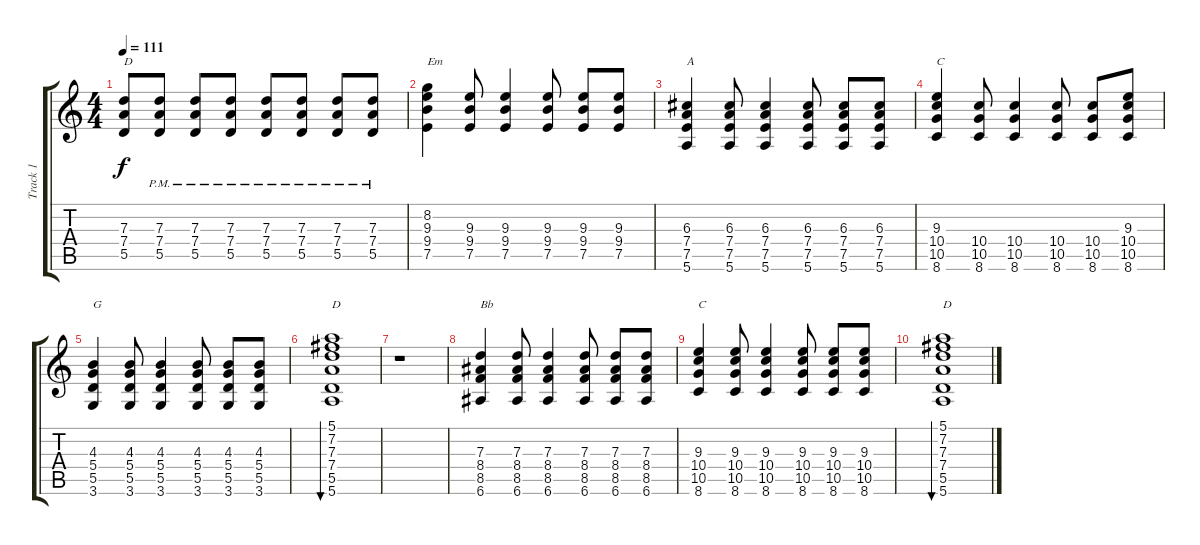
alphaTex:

\track ("Track 1" "Track 1") {instrument acousticguitarsteel}
\staff {score tabs}
\tuning (E4 B3 G3 D3 A2 E2) {hide}
\ts (4 4)
\tempo 111
\clef g2
\ks c
(7.3 7.4 5.5).8{txt "D" dy f} (7.3{pm} 7.4{pm} 5.5{pm}).8{volume 10} (7.3{pm} 7.4{pm} 5.5{pm}).8{volume 16} (7.3{pm} 7.4{pm} 5.5{pm}).8 (7.3{pm} 7.4{pm} 5.5{pm}).8 (7.3{pm} 7.4{pm} 5.5{pm}).8 (7.3{pm} 7.4{pm} 5.5{pm}).8 (7.3{pm} 7.4{pm} 5.5{pm}).8 |
(8.2 9.3 9.4 7.5).4{txt "Em"} (9.3 9.4 7.5).8 (9.3 9.4 7.5).4 (9.3 9.4 7.5).8 (9.3 9.4 7.5).8 (9.3 9.4 7.5).8 |
(6.3 7.4 7.5 5.6).4{txt "A"} (6.3 7.4 7.5 5.6).8 (6.3 7.4 7.5 5.6).4 (6.3 7.4 7.5 5.6).8 (6.3 7.4 7.5 5.6).8 (6.3 7.4 7.5 5.6).8 |
(9.3 10.4 10.5 8.6).4{txt "C"} (10.4 10.5 8.6).8 (10.4 10.5 8.6).4 (10.4 10.5 8.6).8 (10.4 10.5 8.6).8 (9.3 10.4 10.5 8.6).8 |
(4.3 5.4 5.5 3.6).4{txt "G"} (4.3 5.4 5.5 3.6).8 (4.3 5.4 5.5 3.6).4 (4.3 5.4 5.5 3.6).8 (4.3 5.4 5.5 3.6).8 (4.3 5.4 5.5 3.6).8 |
(5.1 7.2 7.3 7.4 5.5 5.6).1{bu 120 txt "D"} |
r.1 |
(7.3 8.4 8.5 6.6).4{txt "Bb"} (7.3 8.4 8.5 6.6).8 (7.3 8.4 8.5 6.6).4 (7.3 8.4 8.5 6.6).8 (7.3 8.4 8.5 6.6).8 (7.3 8.4 8.5 6.6).8 |
(9.3 10.4 10.5 8.6).4{txt "C"} (9.3 10.4 10.5 8.6).8 (9.3 10.4 10.5 8.6).4 (9.3 10.4 10.5 8.6).8 (9.3 10.4 10.5 8.6).8 (9.3 10.4 10.5 8.6).8 |
(5.1 7.2 7.3 7.4 5.5 5.6).1{bu 120 txt "D"}
